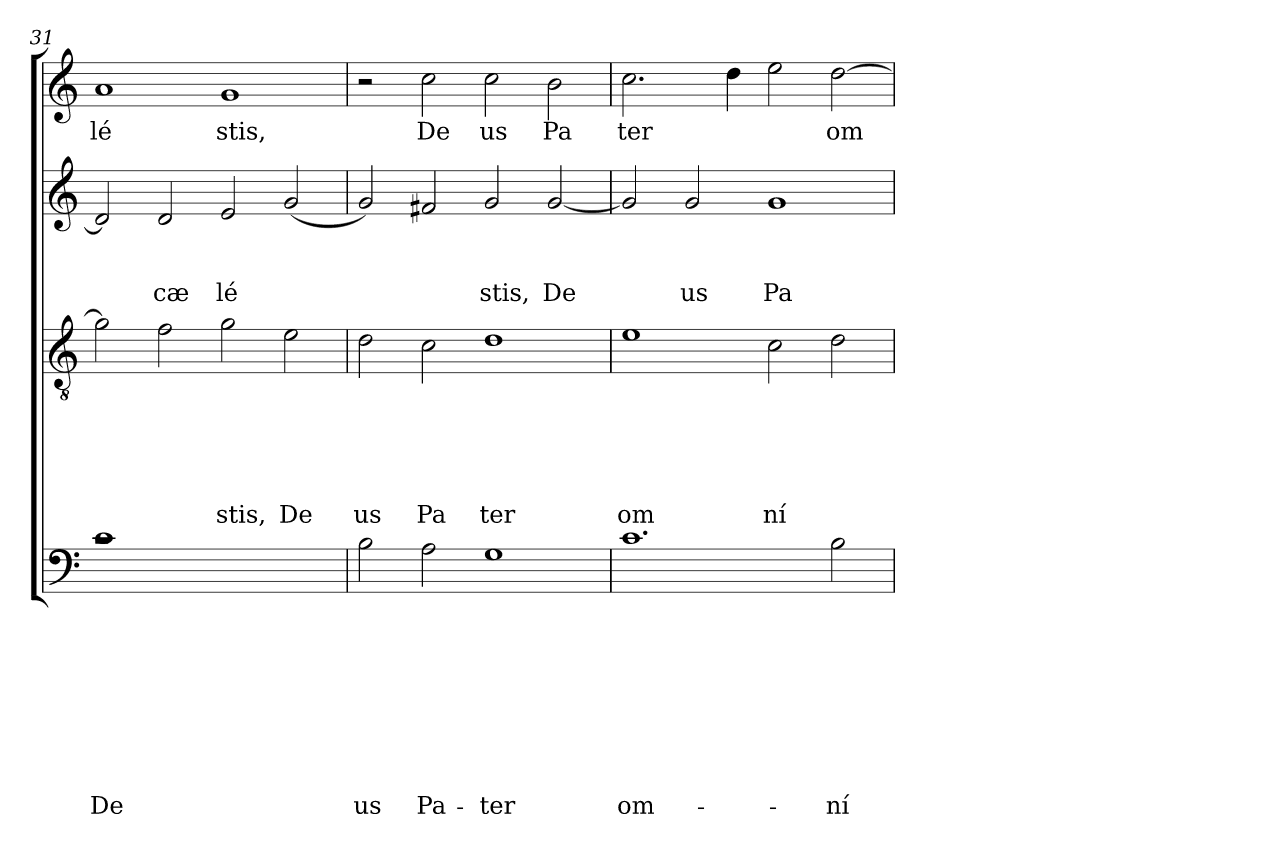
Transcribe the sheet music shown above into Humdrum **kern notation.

**kern	**text	**text	**text	**text	**text	**text	**text	**text	**text	**kern	**text	**text	**text	**text	**text	**text	**kern	**text	**text	**text	**kern	**text
*part4	*part4	*part4	*part4	*part4	*part4	*part4	*part4	*part4	*part4	*part3	*part3	*part3	*part3	*part3	*part3	*part3	*part2	*part2	*part2	*part2	*part1	*part1
*staff4	*staff4	*staff4	*staff4	*staff4	*staff4	*staff4	*staff4	*staff4	*staff4	*staff3	*staff3	*staff3	*staff3	*staff3	*staff3	*staff3	*staff2	*staff2	*staff2	*staff2	*staff1	*staff1
*clefF4	*	*	*	*	*	*	*	*	*	*clefGv2	*	*	*	*	*	*	*clefG2	*	*	*	*clefG2	*
*k[]	*	*	*	*	*	*	*	*	*	*k[]	*	*	*	*	*	*	*k[]	*	*	*	*k[]	*
*C:	*	*	*	*	*	*	*	*	*	*C:	*	*	*	*	*	*	*C:	*	*	*	*C:	*
=31	=31	=31	=31	=31	=31	=31	=31	=31	=31	=31	=31	=31	=31	=31	=31	=31	=31	=31	=31	=31	=31	=31
*^	*	*	*	*	*	*	*	*	*	*	*	*	*	*	*	*	*	*	*	*	*	*
!	!	!	!	!	!	!	!	!	!	!LO:LY:b	!	!	!	!	!	!	!	!	!	!	!	!	!LO:LY:b
1rc	1c	.	.	.	.	.	.	.	.	De-	2g\]	.	.	.	.	.	.	2d/]	.	.	.	1a	lé
!	!	!	!	!	!	!	!	!	!	!	!	!	!	!	!	!	!	!	!	!	!LO:LY:b	!	!
.	.	.	.	.	.	.	.	.	.	.	2f\	.	.	.	.	.	.	2d/	.	.	cæ	.	.
!	!	!	!	!	!	!	!	!	!	!	!	!	!	!	!	!	!LO:LY:b	!	!	!	!LO:LY:b	!	!LO:LY:b
1ryy	1ryy	.	.	.	.	.	.	.	.	.	2g\	.	.	.	.	.	stis,	2e/	.	.	lé	1g	stis,
!	!	!	!	!	!	!	!	!	!	!	!	!	!	!	!	!	!LO:LY:b	!	!	!	!	!	!
.	.	.	.	.	.	.	.	.	.	.	2e\	.	.	.	.	.	De	(<2g/	.	.	.	.	.
*v	*v	*	*	*	*	*	*	*	*	*	*	*	*	*	*	*	*	*	*	*	*	*	*
!!LO:PB:g=z
=32	=32	=32	=32	=32	=32	=32	=32	=32	=32	=32	=32	=32	=32	=32	=32	=32	=32	=32	=32	=32	=32	=32
!	!	!	!	!	!	!	!	!	!LO:LY:b	!	!	!	!	!	!	!LO:LY:b	!	!	!	!	!	!
2B\	.	.	.	.	.	.	.	.	-us	2d\	.	.	.	.	.	us	2g/)	.	.	.	2r	.
!	!	!	!	!	!	!	!	!	!LO:LY:b	!	!	!	!	!	!	!LO:LY:b	!	!	!	!	!	!LO:LY:b
2A\	.	.	.	.	.	.	.	.	Pa-	2c\	.	.	.	.	.	Pa	2f#/	.	.	.	2cc\	De
!	!	!	!	!	!	!	!	!	!LO:LY:b	!	!	!	!	!	!	!LO:LY:b	!	!	!	!LO:LY:b	!	!LO:LY:b
1G	.	.	.	.	.	.	.	.	-ter	1d	.	.	.	.	.	ter	2g/	.	.	stis,	2cc\	us
!	!	!	!	!	!	!	!	!	!	!	!	!	!	!	!	!	!	!	!	!LO:LY:b	!	!LO:LY:b
.	.	.	.	.	.	.	.	.	.	.	.	.	.	.	.	.	[<2g/	.	.	De	2b\	Pa
=33	=33	=33	=33	=33	=33	=33	=33	=33	=33	=33	=33	=33	=33	=33	=33	=33	=33	=33	=33	=33	=33	=33
!	!	!	!	!	!	!	!	!	!LO:LY:b	!	!	!	!	!	!	!LO:LY:b	!	!	!	!	!	!LO:LY:b
1.c	.	.	.	.	.	.	.	.	om-	1e	.	.	.	.	.	om	2g/]	.	.	.	2.cc\	ter
!	!	!	!	!	!	!	!	!	!	!	!	!	!	!	!	!	!	!	!	!LO:LY:b	!	!
.	.	.	.	.	.	.	.	.	.	.	.	.	.	.	.	.	2g/	.	.	us	.	.
.	.	.	.	.	.	.	.	.	.	.	.	.	.	.	.	.	.	.	.	.	4dd\	.
!	!	!	!	!	!	!	!	!	!	!	!	!	!	!	!	!LO:LY:b	!	!	!	!LO:LY:b	!	!
.	.	.	.	.	.	.	.	.	.	2c\	.	.	.	.	.	ní	1g	.	.	Pa	2ee\	.
!	!	!	!	!	!	!	!	!	!LO:LY:b	!	!	!	!	!	!	!	!	!	!	!	!	!LO:LY:b
2B\	.	.	.	.	.	.	.	.	-ní-	2d\	.	.	.	.	.	.	.	.	.	.	[>2dd\	om
=	=	=	=	=	=	=	=	=	=	=	=	=	=	=	=	=	=	=	=	=	=	=
*-	*-	*-	*-	*-	*-	*-	*-	*-	*-	*-	*-	*-	*-	*-	*-	*-	*-	*-	*-	*-	*-	*-
